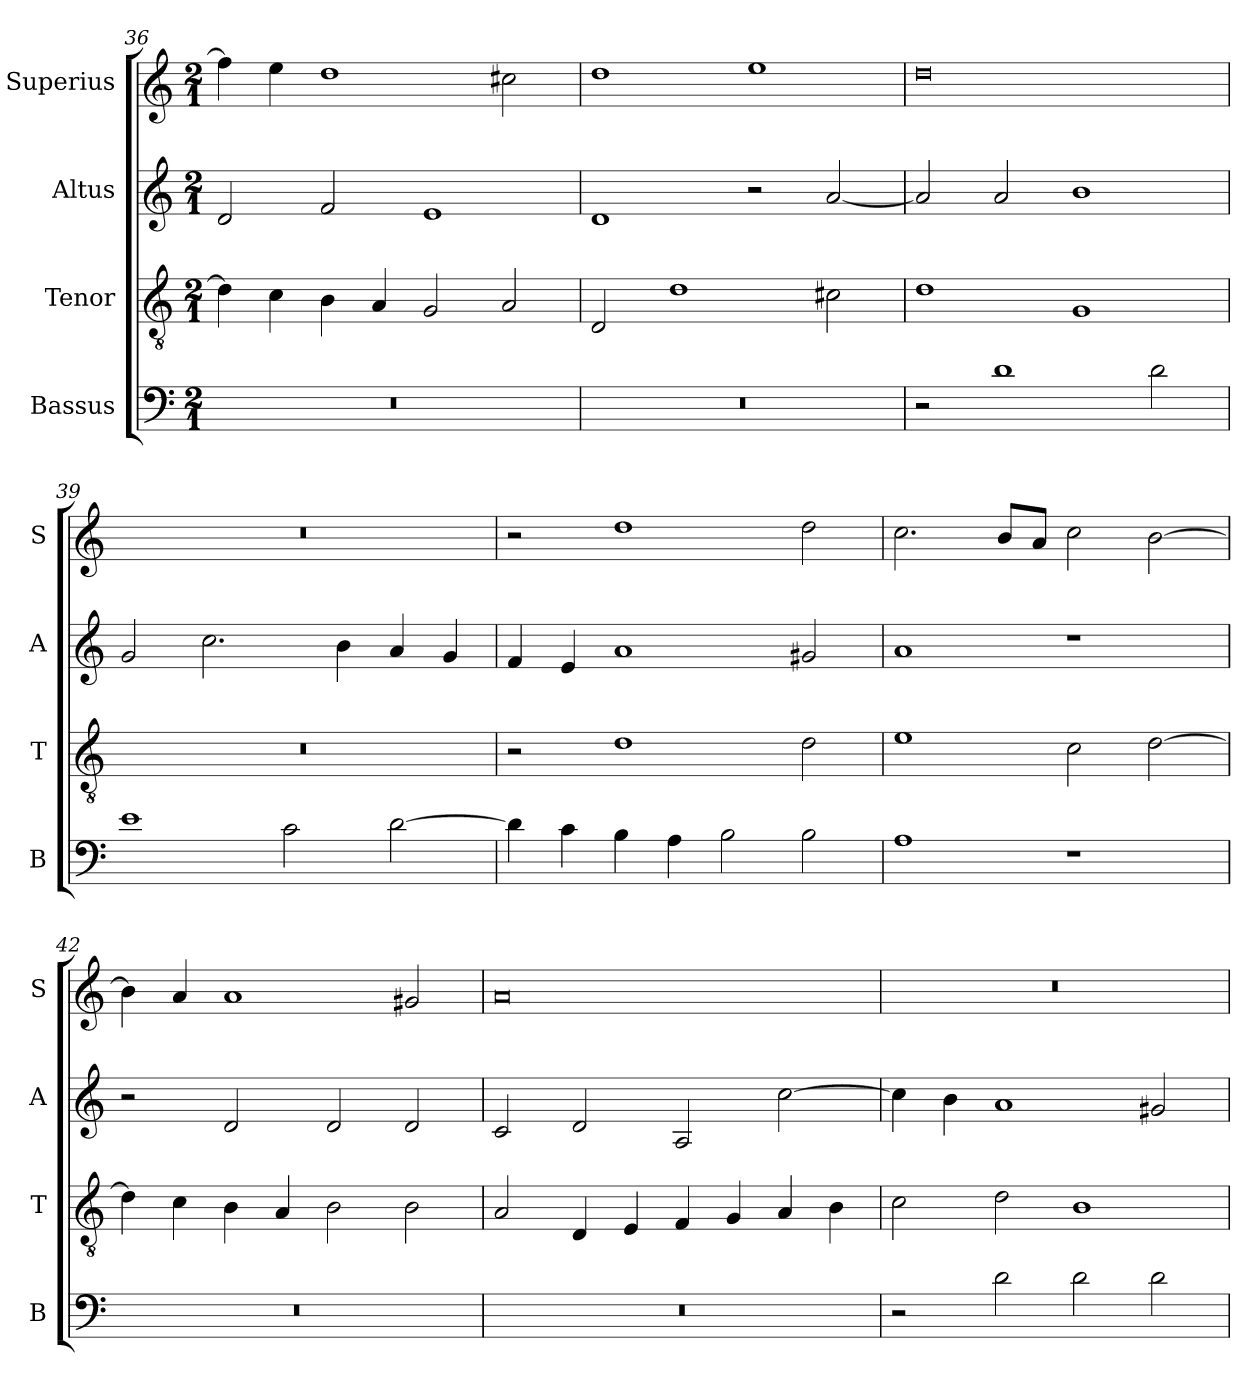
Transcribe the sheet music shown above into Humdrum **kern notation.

**kern	**kern	**kern	**kern
*part4	*part3	*part2	*part1
*staff4	*staff3	*staff2	*staff1
*I"Bassus	*I"Tenor	*I"Altus	*I"Superius
*I'B	*I'T	*I'A	*I'S
*clefF4	*clefGv2	*clefG2	*clefG2
*k[]	*k[]	*k[]	*k[]
*C:	*C:	*C:	*C:
*M2/1	*M2/1	*M2/1	*M2/1
=36	=36	=36	=36
0r	4d]	2d	4ff]
.	4c	.	4ee
.	4B	2f	1dd
.	4A	.	.
.	2G	1e	.
.	2A	.	2cc#X
=37	=37	=37	=37
0r	2D	1d	1dd
.	1d	.	.
.	.	2r	1ee
.	2c#X	[2a	.
=38	=38	=38	=38
2r	1d	2a]	0dd
1d	.	2a	.
.	1G	1b	.
2d	.	.	.
=39	=39	=39	=39
1e	0r	2g	0r
.	.	2.cc	.
2c	.	.	.
.	.	4b	.
[2d	.	4a	.
.	.	4g	.
=40	=40	=40	=40
4d]	2r	4f	2r
4c	.	4e	.
4B	1d	1a	1dd
4A	.	.	.
2B	.	.	.
2B	2d	2g#X	2dd
=41	=41	=41	=41
1A	1e	1a	2.cc
.	.	.	8bL
.	.	.	8aJ
1r	2c	1r	2cc
.	[2d	.	[2b
=42	=42	=42	=42
0r	4d]	2r	4b]
.	4c	.	4a
.	4B	2d	1a
.	4A	.	.
.	2B	2d	.
.	2B	2d	2g#X
=43	=43	=43	=43
0r	2A	2c	0a
.	4D	2d	.
.	4E	.	.
.	4F	2A	.
.	4G	.	.
.	4A	[2cc	.
.	4B	.	.
=44	=44	=44	=44
2r	2c	4cc]	0r
.	.	4b	.
2d	2d	1a	.
2d	1B	.	.
2d	.	2g#X	.
=	=	=	=
*-	*-	*-	*-
